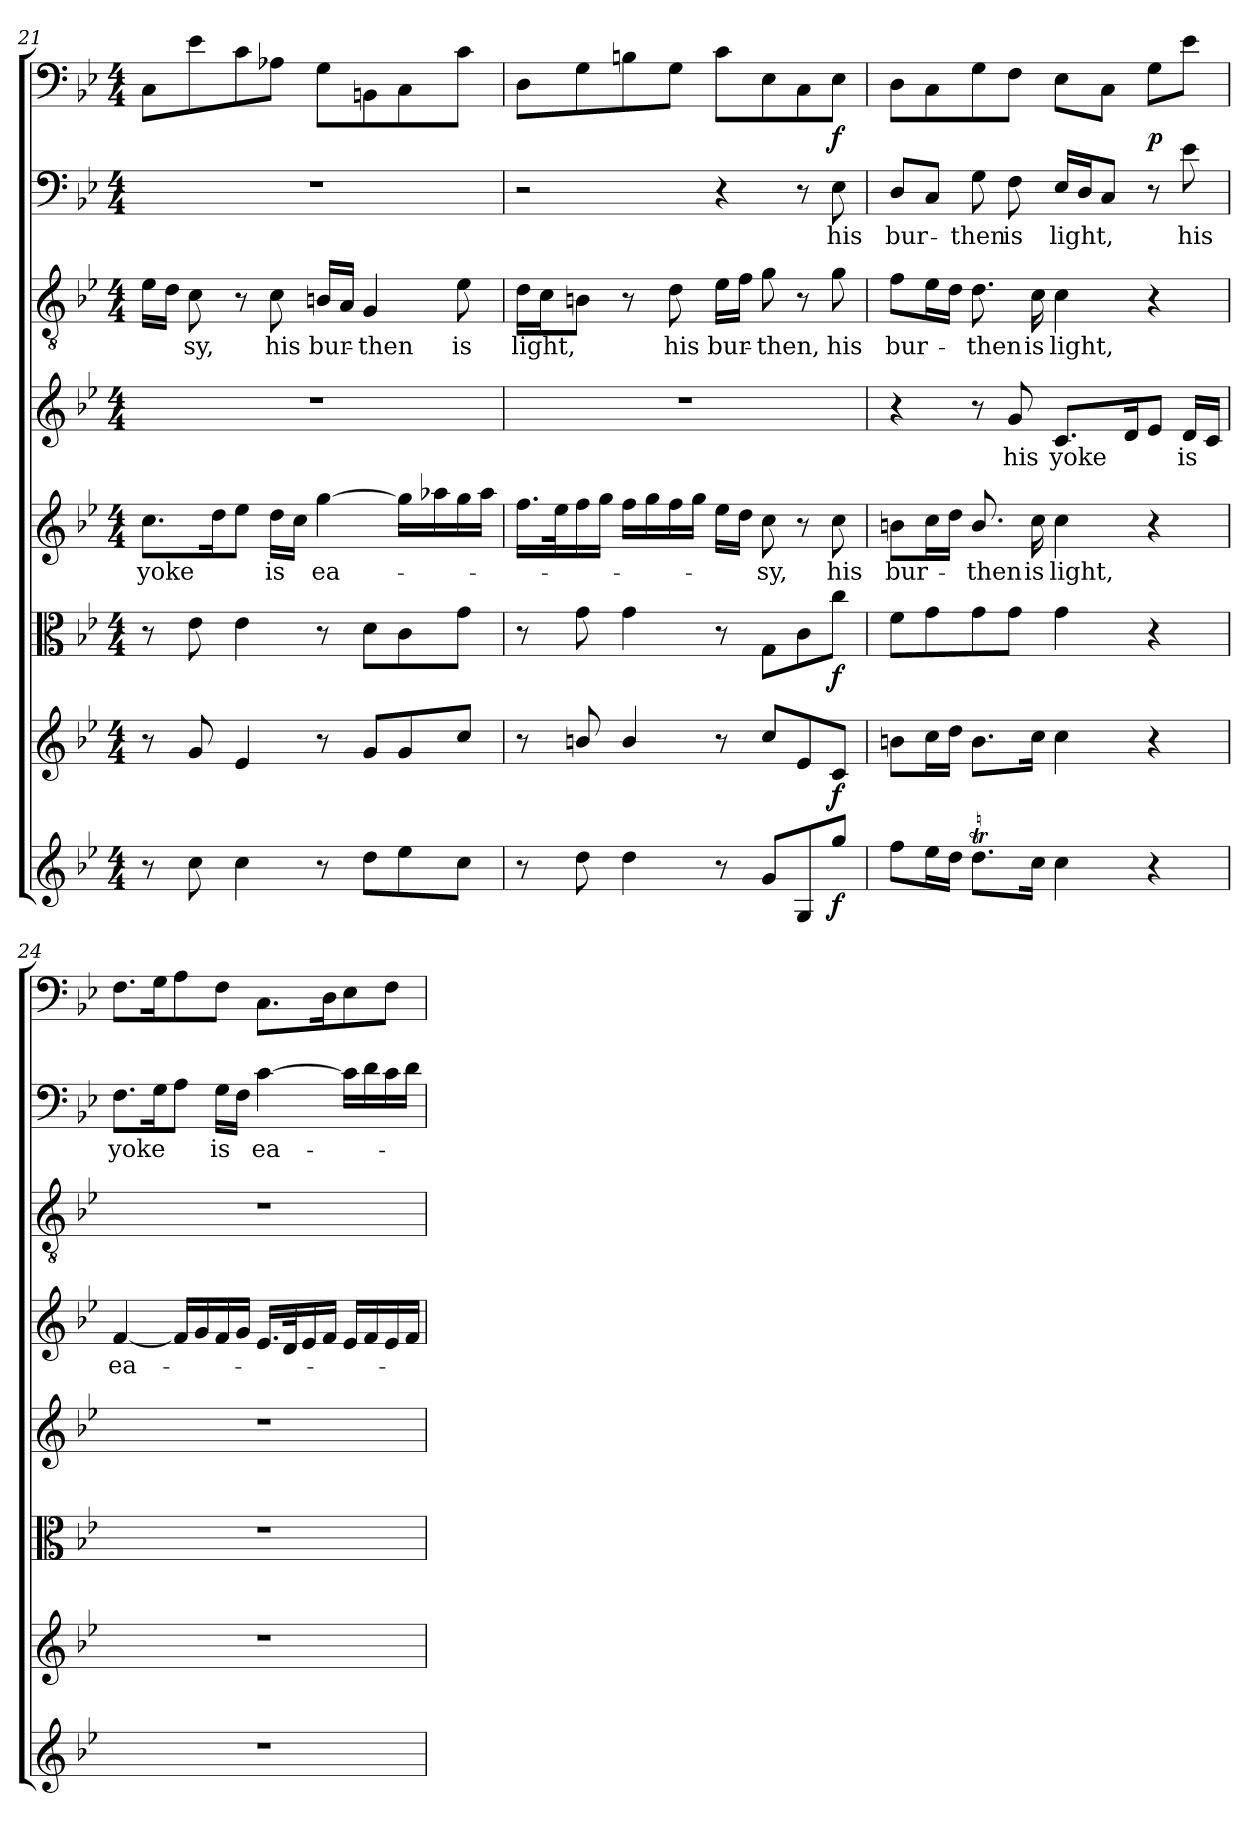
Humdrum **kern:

**kern	**dynam	**kern	**dynam	**kern	**dynam	**kern	**text	**kern	**text	**kern	**text	**kern	**text	**kern	**dynam
*part8	*part8	*part7	*part7	*part6	*part6	*part5	*part5	*part4	*part4	*part3	*part3	*part2	*part2	*part1	*part1
*staff8	*staff8	*staff7	*staff7	*staff6	*staff6	*staff5	*staff5	*staff4	*staff4	*staff3	*staff3	*staff2	*staff2	*staff1	*staff1
*clefG2	*	*clefG2	*	*clefC3	*	*clefG2	*	*clefG2	*	*clefGv2	*	*clefF4	*	*clefF4	*
*k[b-e-]	*	*k[b-e-]	*	*k[b-e-]	*	*k[b-e-]	*	*k[b-e-]	*	*k[b-e-]	*	*k[b-e-]	*	*k[b-e-]	*
*B-:	*	*B-:	*	*B-:	*	*B-:	*	*B-:	*	*B-:	*	*B-:	*	*B-:	*
*M4/4	*	*M4/4	*	*M4/4	*	*M4/4	*	*M4/4	*	*M4/4	*	*M4/4	*	*M4/4	*
=21	=21	=21	=21	=21	=21	=21	=21	=21	=21	=21	=21	=21	=21	=21	=21
8r	.	8r	.	8r	.	8.cc\L	yoke	1r	.	16e-\LL	.	1r	.	8C\L	.
.	.	.	.	.	.	.	.	.	.	16d\JJ	.	.	.	.	.
8cc\	.	8g/	.	8e-\	.	.	.	.	.	8c\	-sy,	.	.	8e-\	.
.	.	.	.	.	.	16dd\K	.	.	.	.	.	.	.	.	.
4cc\	.	4e-/	.	4e-\	.	8ee-\J	.	.	.	8r	.	.	.	8c\	.
.	.	.	.	.	.	16dd\LL	is	.	.	8c\	his	.	.	8A-X\J	.
.	.	.	.	.	.	16cc\JJ	.	.	.	.	.	.	.	.	.
8r	.	8r	.	8r	.	[4gg\	ea-	.	.	16Bn/LL	bur-	.	.	8G\L	.
.	.	.	.	.	.	.	.	.	.	16A/JJ	.	.	.	.	.
8dd\L	.	8g/L	.	8d\L	.	.	.	.	.	4G/	-then	.	.	8BBn\	.
8ee-\	.	8g/	.	8c\	.	16gg\LL]	.	.	.	.	.	.	.	8C\	.
.	.	.	.	.	.	16aa-X\	.	.	.	.	.	.	.	.	.
8cc\J	.	8cc/J	.	8g\J	.	16gg\	.	.	.	8e-\	is	.	.	8c\J	.
.	.	.	.	.	.	16aa-\JJ	.	.	.	.	.	.	.	.	.
=22	=22	=22	=22	=22	=22	=22	=22	=22	=22	=22	=22	=22	=22	=22	=22
8r	.	8r	.	8r	.	16.ff\LL	.	1r	.	16d\LL	light,	2r	.	8D\L	.
.	.	.	.	.	.	.	.	.	.	16c\J	.	.	.	.	.
.	.	.	.	.	.	32ee-\K	.	.	.	.	.	.	.	.	.
8dd\	.	8bn/	.	8g\	.	16ff\	.	.	.	8Bn\J	.	.	.	8G\	.
.	.	.	.	.	.	16gg\JJ	.	.	.	.	.	.	.	.	.
4dd\	.	4b/	.	4g\	.	16ff\LL	.	.	.	8r	.	.	.	8Bn\	.
.	.	.	.	.	.	16gg\	.	.	.	.	.	.	.	.	.
.	.	.	.	.	.	16ff\	.	.	.	8d\	his	.	.	8G\J	.
.	.	.	.	.	.	16gg\JJ	.	.	.	.	.	.	.	.	.
8r	.	8r	.	8r	.	16ee-\LL	.	.	.	16e-\LL	bur-	4r	.	8c\L	.
.	.	.	.	.	.	16dd\JJ	.	.	.	16f\JJ	.	.	.	.	.
8g/L	.	8cc/L	.	8G\L	.	8cc\	-sy,	.	.	8g\	-then,	.	.	8E-\	.
8G/	.	8e-/	.	8c\	.	8r	.	.	.	8r	.	8r	.	8C\	.
8gg\J	f	8c/J	f	8cc\J	f	8cc\	his	.	.	8g\	his	8E-\	his	8E-\J	f
=23	=23	=23	=23	=23	=23	=23	=23	=23	=23	=23	=23	=23	=23	=23	=23
8ff\L	.	8bn\L	.	8f\L	.	8bn\L	bur-	4r	.	8f\L	bur-	8D/L	bur-	8D\L	.
16ee-\L	.	16cc\L	.	8g\	.	16cc\L	.	.	.	16e-\L	.	8C/J	.	8C\	.
16dd\JJ	.	16dd\JJ	.	.	.	16dd\JJ	.	.	.	16d\JJ	.	.	.	.	.
8.ddT\L	.	8.b\L	.	8g\	.	8.b/	-then	8r	.	8.d\	-then	8G\	-then	8G\	.
.	.	.	.	8g\J	.	.	.	8g/	his	.	.	8F\	is	8F\J	.
16cc\Jk	.	16cc\Jk	.	.	.	16cc\	is	.	.	16c\	is	.	.	.	.
4cc\	.	4cc\	.	4g\	.	4cc\	light,	8.c/L	yoke	4c\	light,	16E-/LL	light,	8E-\L	.
.	.	.	.	.	.	.	.	.	.	.	.	16D/J	.	.	.
.	.	.	.	.	.	.	.	.	.	.	.	8C/J	.	8C\J	.
.	.	.	.	.	.	.	.	16d/K	.	.	.	.	.	.	.
4r	.	4r	.	4r	.	4r	.	8e-/J	.	4r	.	8r	.	8G\L	p
.	.	.	.	.	.	.	.	16d/LL	is	.	.	8e-\	his	8e-\J	.
.	.	.	.	.	.	.	.	16c/JJ	.	.	.	.	.	.	.
=24	=24	=24	=24	=24	=24	=24	=24	=24	=24	=24	=24	=24	=24	=24	=24
1r	.	1r	.	1r	.	1r	.	[4f/	ea-	1r	.	8.F\L	yoke	8.F\L	.
.	.	.	.	.	.	.	.	.	.	.	.	16G\K	.	16G\K	.
.	.	.	.	.	.	.	.	16f/LL]	.	.	.	8A\J	.	8A\	.
.	.	.	.	.	.	.	.	16g/	.	.	.	.	.	.	.
.	.	.	.	.	.	.	.	16f/	.	.	.	16G\LL	is	8F\J	.
.	.	.	.	.	.	.	.	16g/JJ	.	.	.	16F\JJ	.	.	.
.	.	.	.	.	.	.	.	16.e-/LL	.	.	.	[4c\	ea-	8.C\L	.
.	.	.	.	.	.	.	.	32d/K	.	.	.	.	.	.	.
.	.	.	.	.	.	.	.	16e-/	.	.	.	.	.	.	.
.	.	.	.	.	.	.	.	16f/JJ	.	.	.	.	.	16D\K	.
.	.	.	.	.	.	.	.	16e-/LL	.	.	.	16c\LL]	.	8E-\	.
.	.	.	.	.	.	.	.	16f/	.	.	.	16d\	.	.	.
.	.	.	.	.	.	.	.	16e-/	.	.	.	16c\	.	8F\J	.
.	.	.	.	.	.	.	.	16f/JJ	.	.	.	16d\JJ	.	.	.
=	=	=	=	=	=	=	=	=	=	=	=	=	=	=	=
*-	*-	*-	*-	*-	*-	*-	*-	*-	*-	*-	*-	*-	*-	*-	*-
